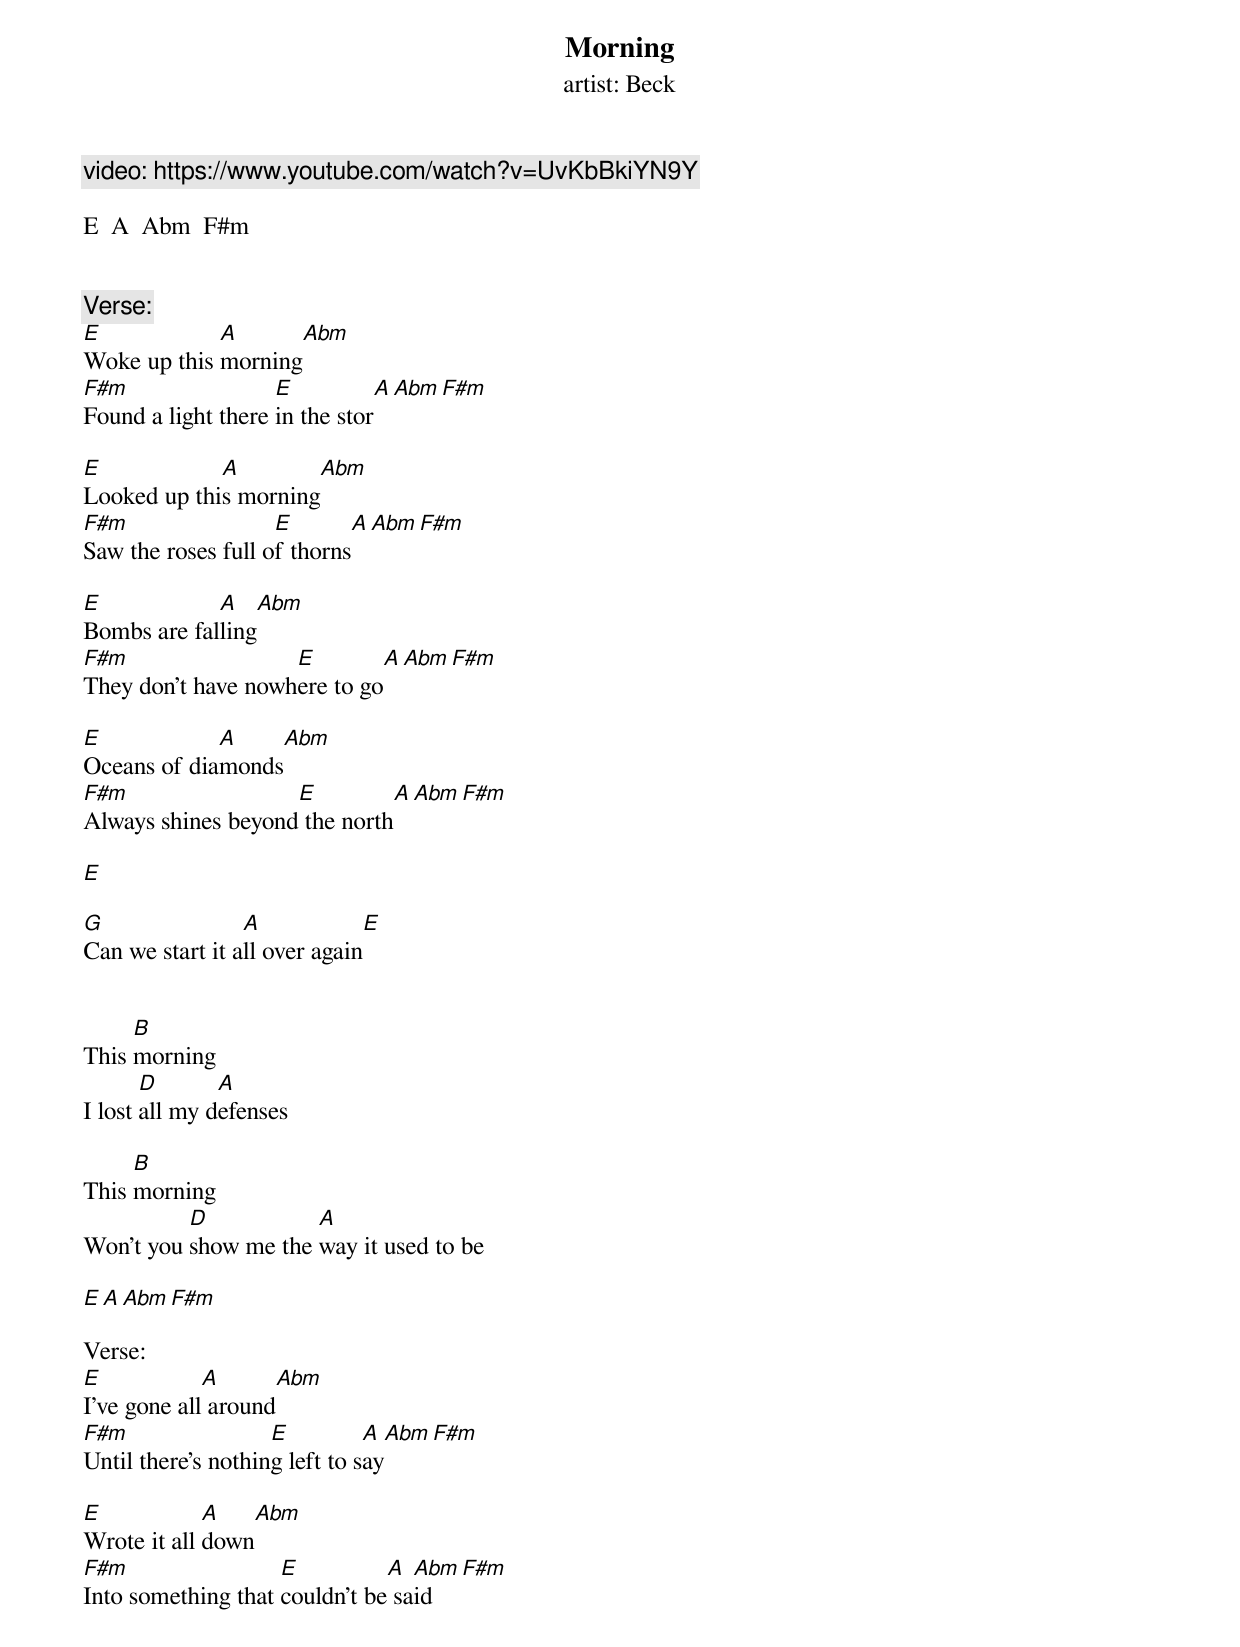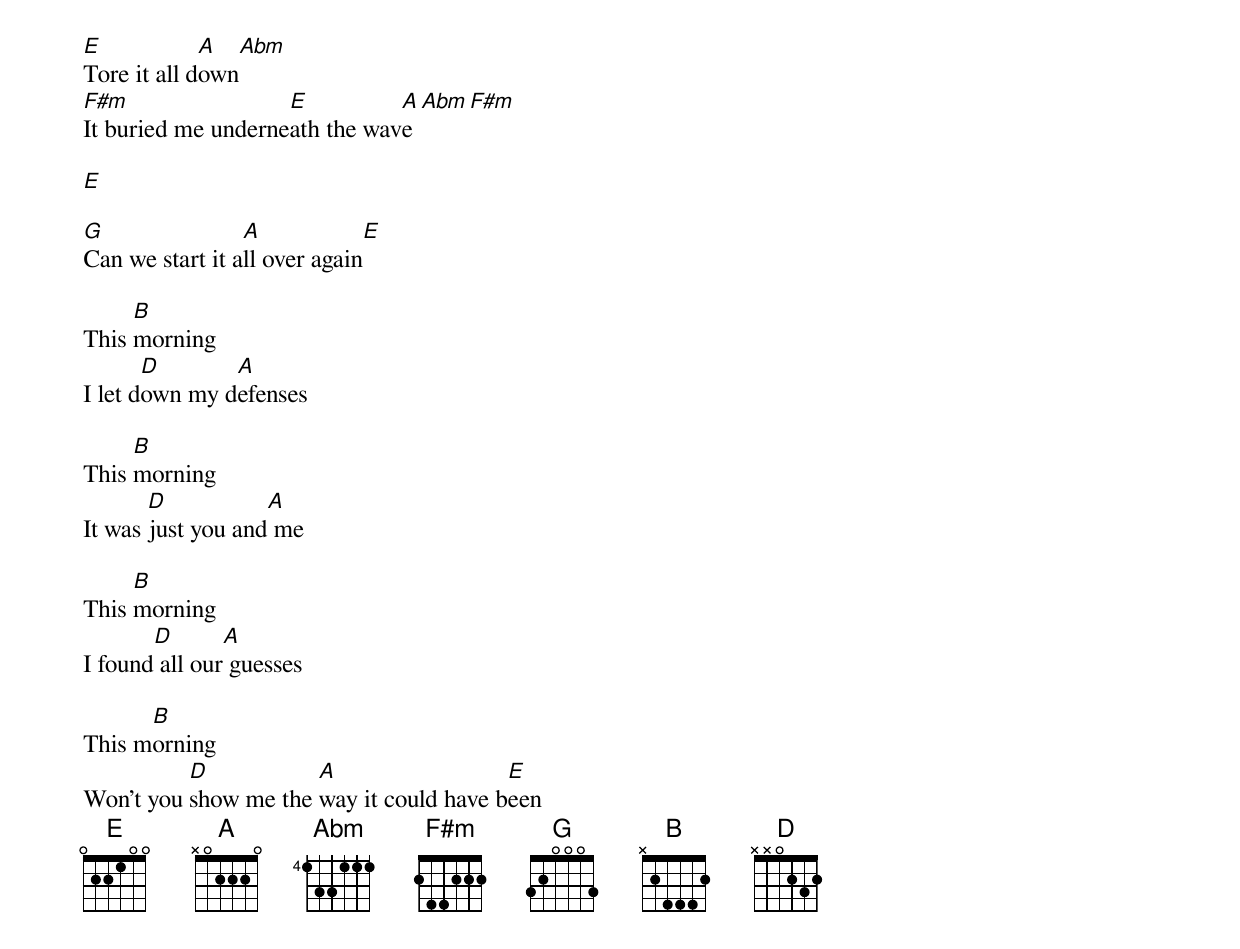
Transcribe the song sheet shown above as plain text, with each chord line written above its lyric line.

Morning
artist: Beck
video: https://www.youtube.com/watch?v=UvKbBkiYN9Y

E  A  Abm  F#m


Verse:
E            A        Abm
Woke up this morning
F#m                 E          A  Abm F#m
Found a light there in the stor

E            A        Abm
Looked up this morning
F#m                 E          A  Abm F#m
Saw the roses full of thorns

E            A        Abm
Bombs are falling
F#m                 E          A  Abm F#m
They don't have nowhere to go

E            A        Abm
Oceans of diamonds
F#m                 E          A  Abm F#m
Always shines beyond the north

E

G                A            E
Can we start it all over again


     B
This morning
       D       A
I lost all my defenses

     B
This morning
          D           A
Won't you show me the way it used to be

E  A  Abm  F#m

Verse:
E            A        Abm
I've gone all around
F#m                 E          A  Abm F#m
Until there's nothing left to say

E            A        Abm
Wrote it all down
F#m                 E          A  Abm F#m
Into something that couldn't be said

E            A        Abm
Tore it all down
F#m                 E          A  Abm F#m
It buried me underneath the wave

E

G                A            E
Can we start it all over again

     B
This morning
       D       A
I let down my defenses

     B
This morning
       D           A
It was just you and me

     B
This morning
       D       A
I found all our guesses

      B
This morning
          D           A                  E
Won't you show me the way it could have been
